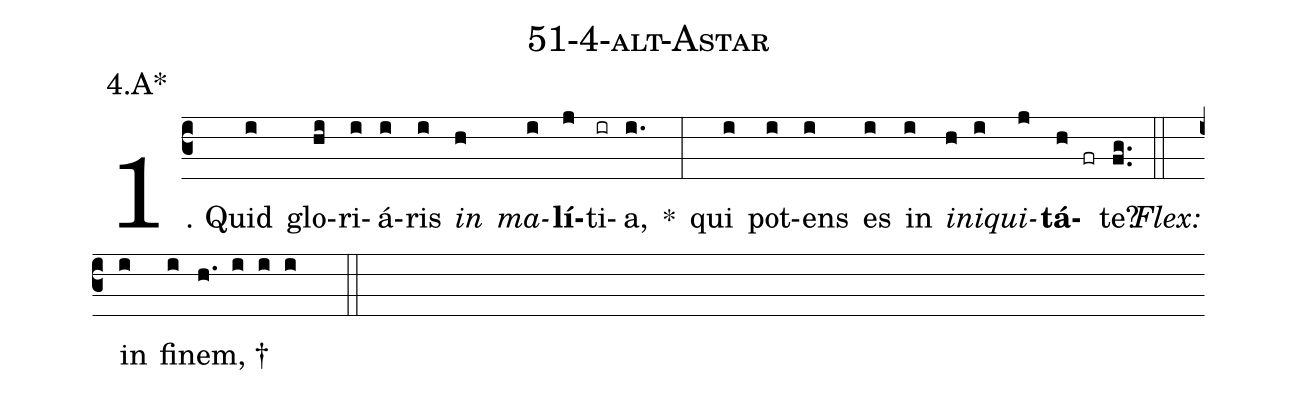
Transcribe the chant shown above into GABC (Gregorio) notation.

name: 51-4-alt-Astar;
annotation: 4.A*;
%%
(c3)1. Quid(i) glo(hi)ri(i)á(i)ris(i) <i>in</i>(h) <i>ma</i>(i)<b>lí</b>(j)ti(ir)a,(i.) *(:) qui(i) pot(i)ens(i) es(i) in(i) <i>in</i>(h)<i>i</i>(i)<i>qui</i>(j)<b>tá</b>(h fr)te?(fg..) (::)
<i>Flex:</i>()  in(i) fi(i)nem, †(h. i i i  ::)
